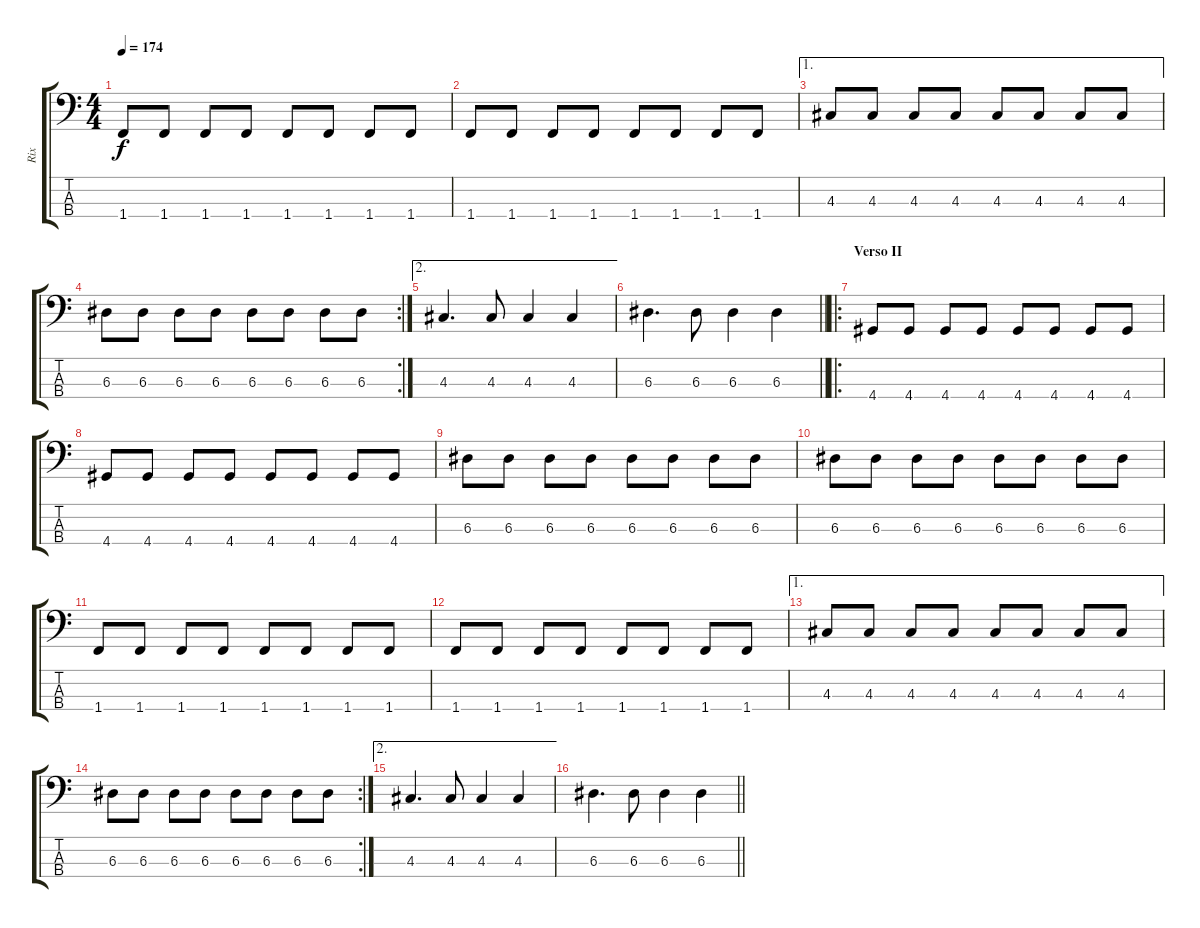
\track ("Rix" "Rix") {instrument electricbasspick}
\staff {score tabs}
\tuning (G2 D2 A1 E1) {hide}
\ts (4 4)
\tempo 174
\clef f4
\ks c
1.4.8{dy f} 1.4.8 1.4.8 1.4.8 1.4.8 1.4.8 1.4.8 1.4.8 |
1.4.8 1.4.8 1.4.8 1.4.8 1.4.8 1.4.8 1.4.8 1.4.8 |
\ae 1
4.3.8 4.3.8 4.3.8 4.3.8 4.3.8 4.3.8 4.3.8 4.3.8 |
\rc 2
6.3.8 6.3.8 6.3.8 6.3.8 6.3.8 6.3.8 6.3.8 6.3.8 |
\ae 2
4.3.4{d} 4.3.8 4.3.4 4.3.4 |
\barLineRight lightlight
6.3.4{d} 6.3.8 6.3.4 6.3.4 |
\ro
\section ("" "Verso II")
4.4.8 4.4.8 4.4.8 4.4.8 4.4.8 4.4.8 4.4.8 4.4.8 |
4.4.8 4.4.8 4.4.8 4.4.8 4.4.8 4.4.8 4.4.8 4.4.8 |
6.3.8 6.3.8 6.3.8 6.3.8 6.3.8 6.3.8 6.3.8 6.3.8 |
6.3.8 6.3.8 6.3.8 6.3.8 6.3.8 6.3.8 6.3.8 6.3.8 |
1.4.8 1.4.8 1.4.8 1.4.8 1.4.8 1.4.8 1.4.8 1.4.8 |
1.4.8 1.4.8 1.4.8 1.4.8 1.4.8 1.4.8 1.4.8 1.4.8 |
\ae 1
4.3.8 4.3.8 4.3.8 4.3.8 4.3.8 4.3.8 4.3.8 4.3.8 |
\rc 2
6.3.8 6.3.8 6.3.8 6.3.8 6.3.8 6.3.8 6.3.8 6.3.8 |
\ae 2
4.3.4{d} 4.3.8 4.3.4 4.3.4 |
\barLineRight lightlight
6.3.4{d} 6.3.8 6.3.4 6.3.4
